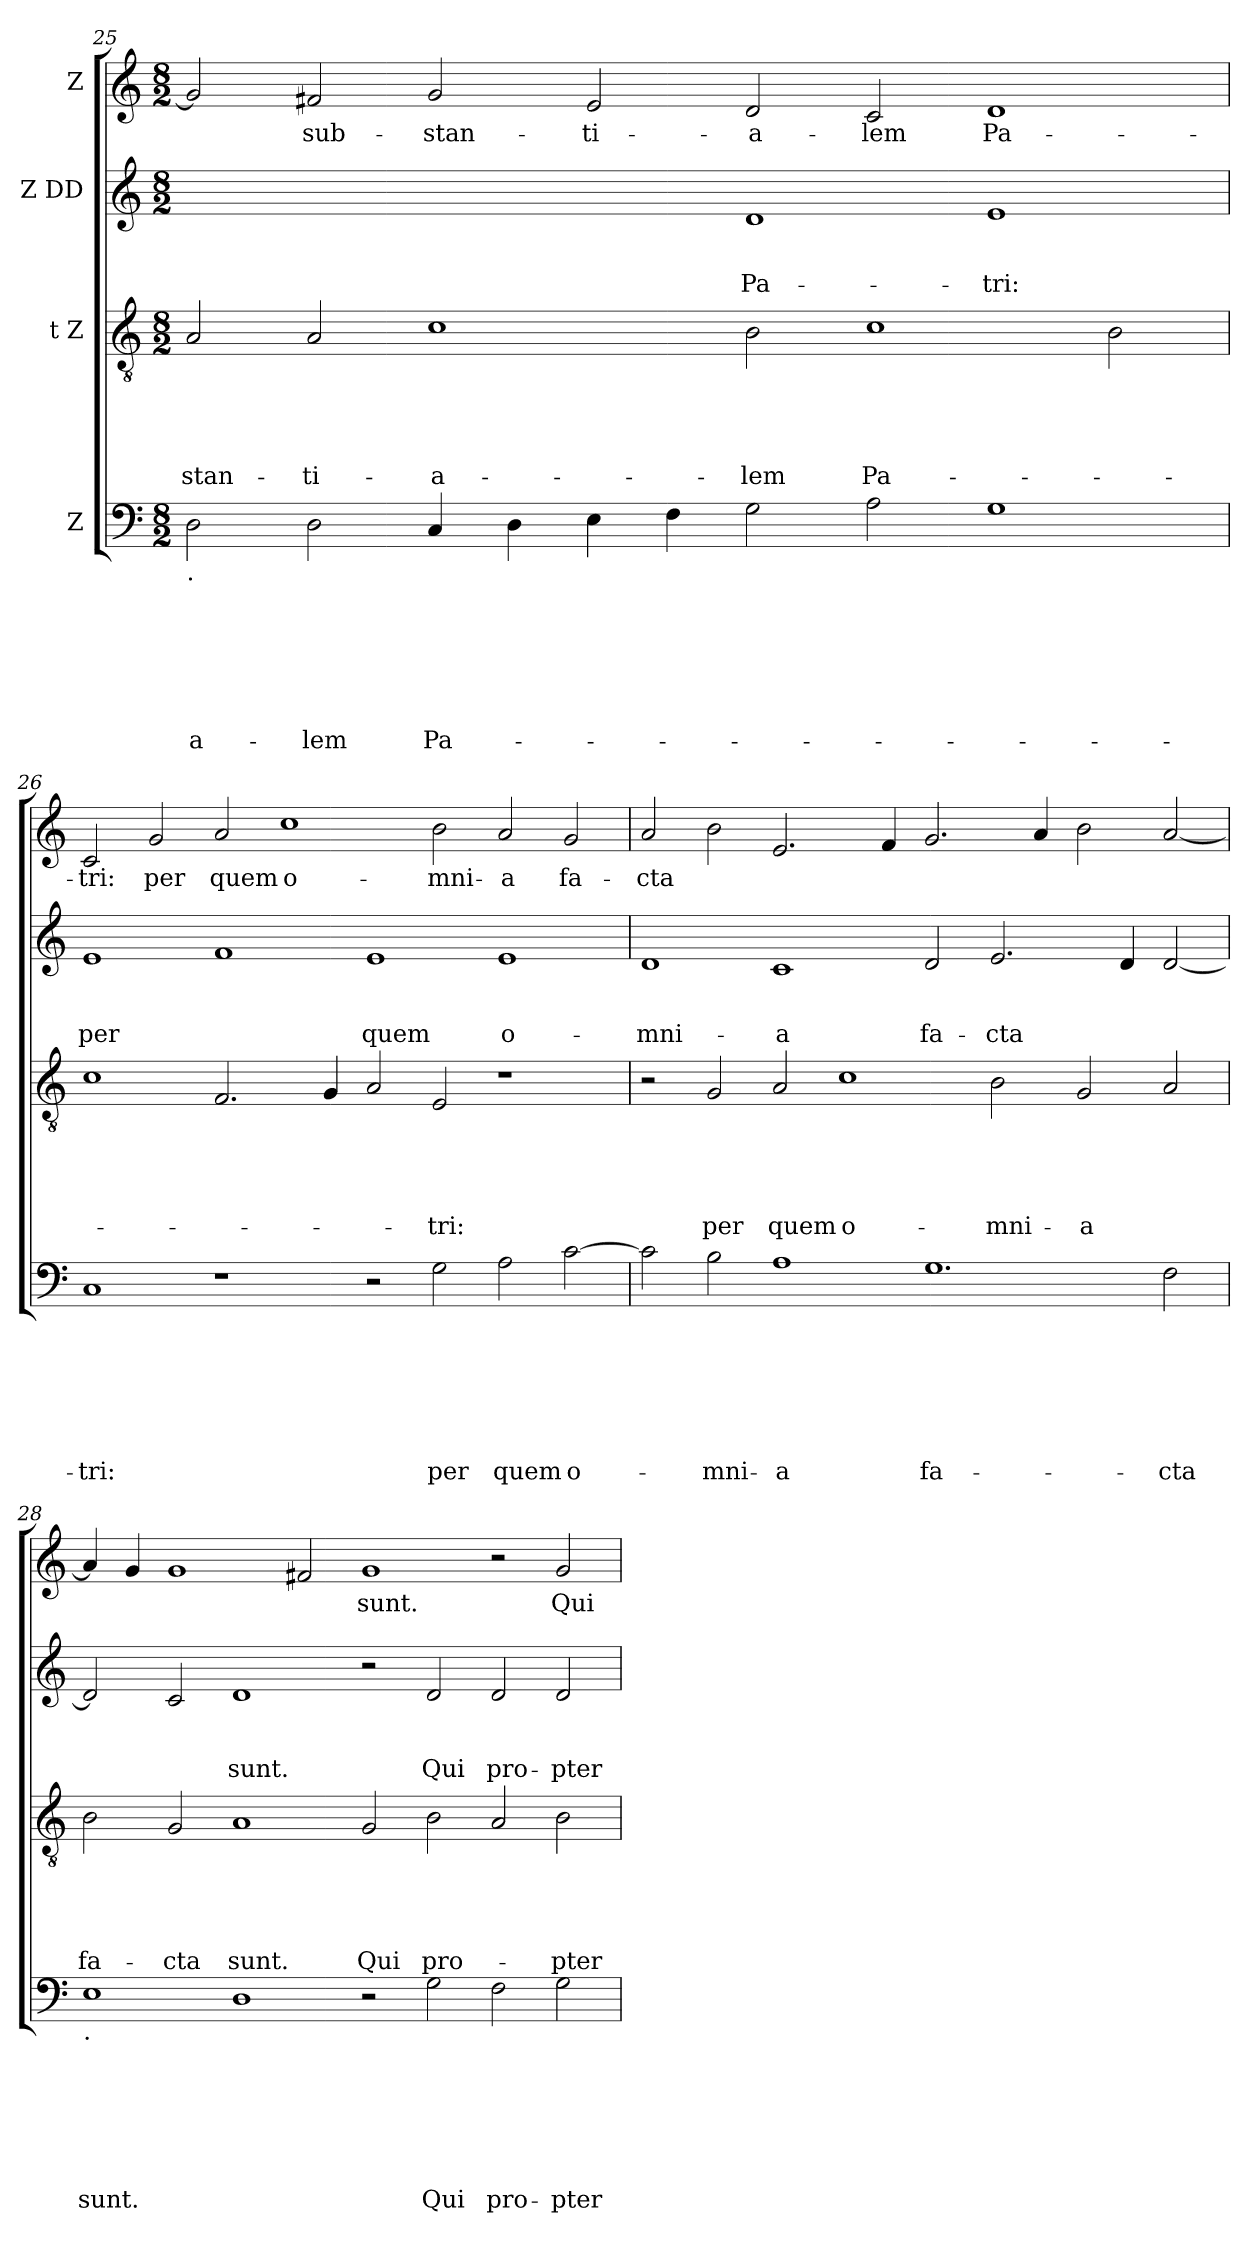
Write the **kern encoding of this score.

**kern	**text	**text	**text	**text	**text	**text	**text	**kern	**text	**text	**text	**text	**text	**kern	**text	**text	**text	**kern	**text
*part4	*part4	*part4	*part4	*part4	*part4	*part4	*part4	*part3	*part3	*part3	*part3	*part3	*part3	*part2	*part2	*part2	*part2	*part1	*part1
*staff4	*staff4	*staff4	*staff4	*staff4	*staff4	*staff4	*staff4	*staff3	*staff3	*staff3	*staff3	*staff3	*staff3	*staff2	*staff2	*staff2	*staff2	*staff1	*staff1
*I"Z	*	*	*	*	*	*	*	*I"t Z	*	*	*	*	*	*I"Z DD	*	*	*	*I"Z	*
!!LO:LB:g=z
*clefF4	*	*	*	*	*	*	*	*clefGv2	*	*	*	*	*	*clefG2	*	*	*	*clefG2	*
*k[]	*	*	*	*	*	*	*	*k[]	*	*	*	*	*	*k[]	*	*	*	*k[]	*
*C:	*	*	*	*	*	*	*	*C:	*	*	*	*	*	*C:	*	*	*	*C:	*
*M8/2	*	*	*	*	*	*	*	*M8/2	*	*	*	*	*	*M8/2	*	*	*	*M8/2	*
=25	=25	=25	=25	=25	=25	=25	=25	=25	=25	=25	=25	=25	=25	=25	=25	=25	=25	=25	=25
!LO:TX:b:t=.	!	!	!	!	!	!	!	!	!	!	!	!	!	!	!	!	!	!	!
!	!	!	!	!	!	!	!LO:LY:b	!	!	!	!	!	!LO:LY:b	!	!	!	!	!	!
2D\	.	.	.	.	.	.	-a-	2A/	.	.	.	.	-stan-	0ryy	.	.	.	2g/]	.
!	!	!	!	!	!	!	!LO:LY:b	!	!	!	!	!	!LO:LY:b	!	!	!	!	!	!LO:LY:b
2D\	.	.	.	.	.	.	-lem	2A/	.	.	.	.	-ti-	.	.	.	.	2f#/	-sub-
!	!	!	!	!	!	!	!LO:LY:b	!	!	!	!	!	!LO:LY:b:rj	!	!	!	!	!	!LO:LY:b
4C/	.	.	.	.	.	.	Pa-	1c	.	.	.	.	-a-	.	.	.	.	2g/	-stan-
4D\	.	.	.	.	.	.	.	.	.	.	.	.	.	.	.	.	.	.	.
!	!	!	!	!	!	!	!	!	!	!	!	!	!	!	!	!	!	!	!LO:LY:b
4E\	.	.	.	.	.	.	.	.	.	.	.	.	.	.	.	.	.	2e/	-ti-
4F\	.	.	.	.	.	.	.	.	.	.	.	.	.	.	.	.	.	.	.
!	!	!	!	!	!	!	!	!	!	!	!	!	!LO:LY:b	!	!	!	!LO:LY:b	!	!LO:LY:b
2G\	.	.	.	.	.	.	.	2B\	.	.	.	.	-lem	1d	.	.	Pa-	2d/	-a-
!	!	!	!	!	!	!	!	!	!	!	!	!	!LO:LY:b	!	!	!	!	!	!LO:LY:b
2A\	.	.	.	.	.	.	.	1c	.	.	.	.	Pa-	.	.	.	.	2c/	-lem
!	!	!	!	!	!	!	!	!	!	!	!	!	!	!	!	!	!LO:LY:b	!	!LO:LY:b
1G	.	.	.	.	.	.	.	.	.	.	.	.	.	1e	.	.	-tri:	1d	Pa-
.	.	.	.	.	.	.	.	2B\	.	.	.	.	.	.	.	.	.	.	.
=26	=26	=26	=26	=26	=26	=26	=26	=26	=26	=26	=26	=26	=26	=26	=26	=26	=26	=26	=26
!	!	!	!	!	!	!	!LO:LY:b	!	!	!	!	!	!	!	!	!	!LO:LY:b	!	!LO:LY:b
1C	.	.	.	.	.	.	-tri:	1c	.	.	.	.	.	1e	.	.	per	2c/	-tri:
!	!	!	!	!	!	!	!	!	!	!	!	!	!	!	!	!	!	!	!LO:LY:b
.	.	.	.	.	.	.	.	.	.	.	.	.	.	.	.	.	.	2g/	per
!	!	!	!	!	!	!	!	!	!	!	!	!	!	!	!	!	!	!	!LO:LY:b
1r	.	.	.	.	.	.	.	2.F/	.	.	.	.	.	1f	.	.	.	2a/	quem
!	!	!	!	!	!	!	!	!	!	!	!	!	!	!	!	!	!	!	!LO:LY:b:rj
.	.	.	.	.	.	.	.	.	.	.	.	.	.	.	.	.	.	1cc	o-
.	.	.	.	.	.	.	.	4G/	.	.	.	.	.	.	.	.	.	.	.
!	!	!	!	!	!	!	!	!	!	!	!	!	!	!	!	!	!LO:LY:b	!	!
2r	.	.	.	.	.	.	.	2A/	.	.	.	.	.	1e	.	.	quem	.	.
!	!	!	!	!	!	!	!LO:LY:b	!	!	!	!	!	!LO:LY:b	!	!	!	!	!	!LO:LY:b
2G\	.	.	.	.	.	.	per	2E/	.	.	.	.	-tri:	.	.	.	.	2b\	-mni-
!	!	!	!	!	!	!	!LO:LY:b	!	!	!	!	!	!	!	!	!	!LO:LY:b:rj	!	!LO:LY:b
2A\	.	.	.	.	.	.	quem	1r	.	.	.	.	.	1e	.	.	o-	2a/	-a
!	!	!	!	!	!	!	!LO:LY:b	!	!	!	!	!	!	!	!	!	!	!	!LO:LY:b
[>2c\	.	.	.	.	.	.	o-	.	.	.	.	.	.	.	.	.	.	2g/	fa-
=27	=27	=27	=27	=27	=27	=27	=27	=27	=27	=27	=27	=27	=27	=27	=27	=27	=27	=27	=27
!	!	!	!	!	!	!	!	!	!	!	!	!	!	!	!	!	!LO:LY:b	!	!LO:LY:b
2c\]	.	.	.	.	.	.	.	2r	.	.	.	.	.	1d	.	.	-mni-	2a/	-cta
!	!	!	!	!	!	!	!LO:LY:b	!	!	!	!	!	!LO:LY:b	!	!	!	!	!	!
2B\	.	.	.	.	.	.	-mni-	2G/	.	.	.	.	per	.	.	.	.	2b\	.
!	!	!	!	!	!	!	!LO:LY:b:rj	!	!	!	!	!	!LO:LY:b	!	!	!	!LO:LY:b:rj	!	!
1A	.	.	.	.	.	.	-a	2A/	.	.	.	.	quem	1c	.	.	-a	2.e/	.
!	!	!	!	!	!	!	!	!	!	!	!	!	!LO:LY:b:rj	!	!	!	!	!	!
.	.	.	.	.	.	.	.	1c	.	.	.	.	o-	.	.	.	.	.	.
.	.	.	.	.	.	.	.	.	.	.	.	.	.	.	.	.	.	4f/	.
!	!	!	!	!	!	!	!LO:LY:b	!	!	!	!	!	!	!	!	!	!LO:LY:b	!	!
1.G	.	.	.	.	.	.	fa-	.	.	.	.	.	.	2d/	.	.	fa-	2.g/	.
!	!	!	!	!	!	!	!	!	!	!	!	!	!LO:LY:b	!	!	!	!LO:LY:b	!	!
.	.	.	.	.	.	.	.	2B\	.	.	.	.	-mni-	2.e/	.	.	-cta	.	.
.	.	.	.	.	.	.	.	.	.	.	.	.	.	.	.	.	.	4a/	.
!	!	!	!	!	!	!	!	!	!	!	!	!	!LO:LY:b	!	!	!	!	!	!
.	.	.	.	.	.	.	.	2G/	.	.	.	.	-a	.	.	.	.	2b\	.
.	.	.	.	.	.	.	.	.	.	.	.	.	.	4d/	.	.	.	.	.
!	!	!	!	!	!	!	!LO:LY:b	!	!	!	!	!	!	!	!	!	!	!	!
2F\	.	.	.	.	.	.	-cta	2A/	.	.	.	.	.	[<2d/	.	.	.	[<2a/	.
!!LO:LB:g=z
=28	=28	=28	=28	=28	=28	=28	=28	=28	=28	=28	=28	=28	=28	=28	=28	=28	=28	=28	=28
!LO:TX:b:t=.	!	!	!	!	!	!	!	!	!	!	!	!	!	!	!	!	!	!	!
!	!	!	!	!	!	!	!LO:LY:b	!	!	!	!	!	!LO:LY:b	!	!	!	!	!	!
1E	.	.	.	.	.	.	sunt.	2B\	.	.	.	.	fa-	2d/]	.	.	.	4a/]	.
.	.	.	.	.	.	.	.	.	.	.	.	.	.	.	.	.	.	4g/	.
!	!	!	!	!	!	!	!	!	!	!	!	!	!LO:LY:b	!	!	!	!	!	!
.	.	.	.	.	.	.	.	2G/	.	.	.	.	-cta	2c/	.	.	.	1g	.
!	!	!	!	!	!	!	!	!	!	!	!	!	!LO:LY:b	!	!	!	!LO:LY:b	!	!
1D	.	.	.	.	.	.	.	1A	.	.	.	.	sunt.	1d	.	.	sunt.	.	.
.	.	.	.	.	.	.	.	.	.	.	.	.	.	.	.	.	.	2f#/	.
!	!	!	!	!	!	!	!	!	!	!	!	!	!LO:LY:b	!	!	!	!	!	!LO:LY:b
2r	.	.	.	.	.	.	.	2G/	.	.	.	.	Qui	2r	.	.	.	1g	sunt.
!	!	!	!	!	!	!	!LO:LY:b	!	!	!	!	!	!LO:LY:b	!	!	!	!LO:LY:b	!	!
2G\	.	.	.	.	.	.	Qui	2B\	.	.	.	.	pro-	2d/	.	.	Qui	.	.
!	!	!	!	!	!	!	!LO:LY:b	!	!	!	!	!	!	!	!	!	!LO:LY:b	!	!
2F\	.	.	.	.	.	.	pro-	2A/	.	.	.	.	.	2d/	.	.	pro-	2r	.
!	!	!	!	!	!	!	!LO:LY:b	!	!	!	!	!	!LO:LY:b	!	!	!	!LO:LY:b	!	!LO:LY:b
2G\	.	.	.	.	.	.	-pter	2B\	.	.	.	.	-pter	2d/	.	.	-pter	2g/	Qui
=	=	=	=	=	=	=	=	=	=	=	=	=	=	=	=	=	=	=	=
*-	*-	*-	*-	*-	*-	*-	*-	*-	*-	*-	*-	*-	*-	*-	*-	*-	*-	*-	*-
